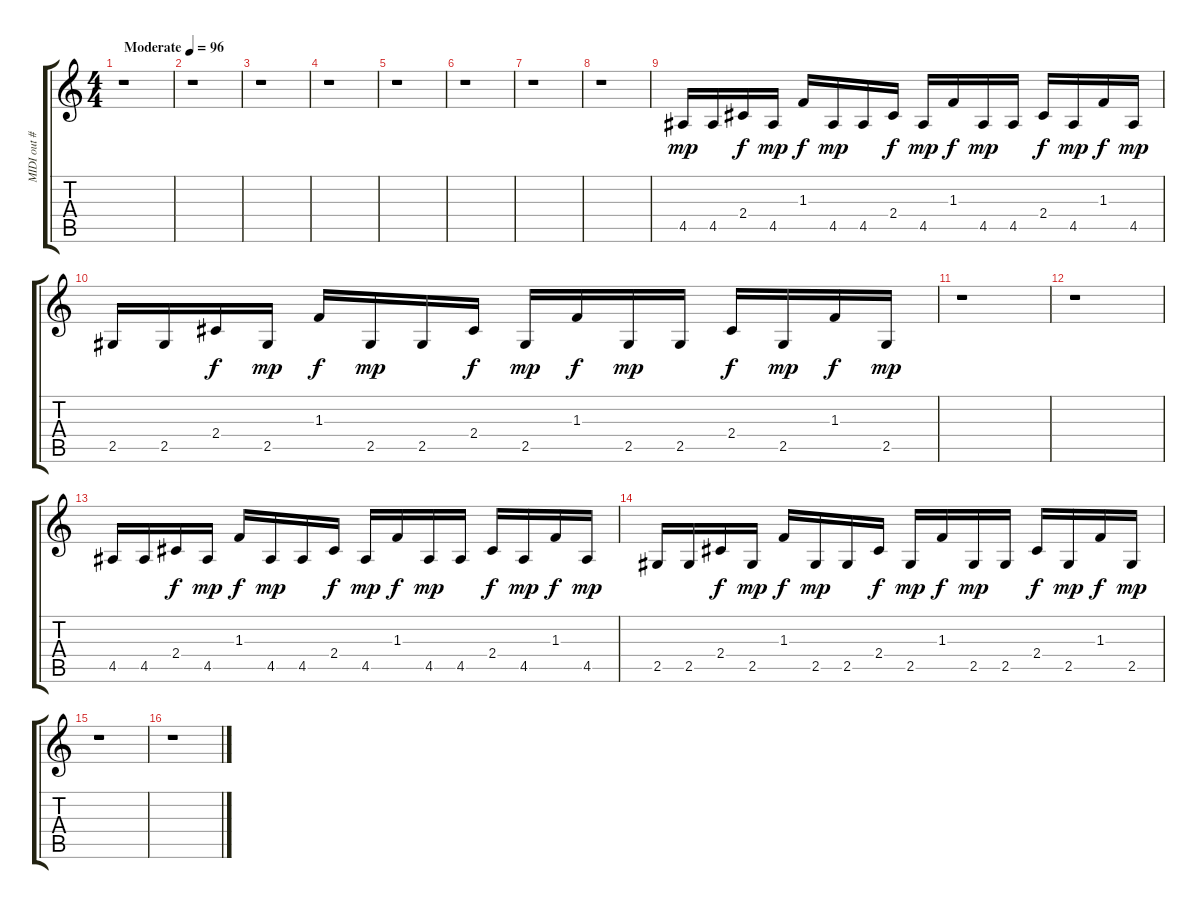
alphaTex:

\track ("MIDI out #4" "MIDI out #") {instrument electricguitarclean}
\staff {score tabs}
\tuning (Db4 Ab3 E3 B2 Gb2 Db2) {hide}
\ts (4 4)
\tempo (96 "Moderate")
\clef g2
\ks c
r.1{dy mp instrument electricguitarclean} |
r.1 |
r.1 |
r.1 |
r.1 |
r.1 |
r.1 |
r.1 |
4.5.16 4.5.16 2.4.16{dy f} 4.5.16{dy mp} 1.3.16{dy f} 4.5.16{dy mp} 4.5.16 2.4.16{dy f} 4.5.16{dy mp} 1.3.16{dy f} 4.5.16{dy mp} 4.5.16 2.4.16{dy f} 4.5.16{dy mp} 1.3.16{dy f} 4.5.16{dy mp} |
2.5.16 2.5.16 2.4.16{dy f} 2.5.16{dy mp} 1.3.16{dy f} 2.5.16{dy mp} 2.5.16 2.4.16{dy f} 2.5.16{dy mp} 1.3.16{dy f} 2.5.16{dy mp} 2.5.16 2.4.16{dy f} 2.5.16{dy mp} 1.3.16{dy f} 2.5.16{dy mp} |
r.1 |
r.1 |
4.5.16 4.5.16 2.4.16{dy f} 4.5.16{dy mp} 1.3.16{dy f} 4.5.16{dy mp} 4.5.16 2.4.16{dy f} 4.5.16{dy mp} 1.3.16{dy f} 4.5.16{dy mp} 4.5.16 2.4.16{dy f} 4.5.16{dy mp} 1.3.16{dy f} 4.5.16{dy mp} |
2.5.16 2.5.16 2.4.16{dy f} 2.5.16{dy mp} 1.3.16{dy f} 2.5.16{dy mp} 2.5.16 2.4.16{dy f} 2.5.16{dy mp} 1.3.16{dy f} 2.5.16{dy mp} 2.5.16 2.4.16{dy f} 2.5.16{dy mp} 1.3.16{dy f} 2.5.16{dy mp} |
r.1 |
r.1
